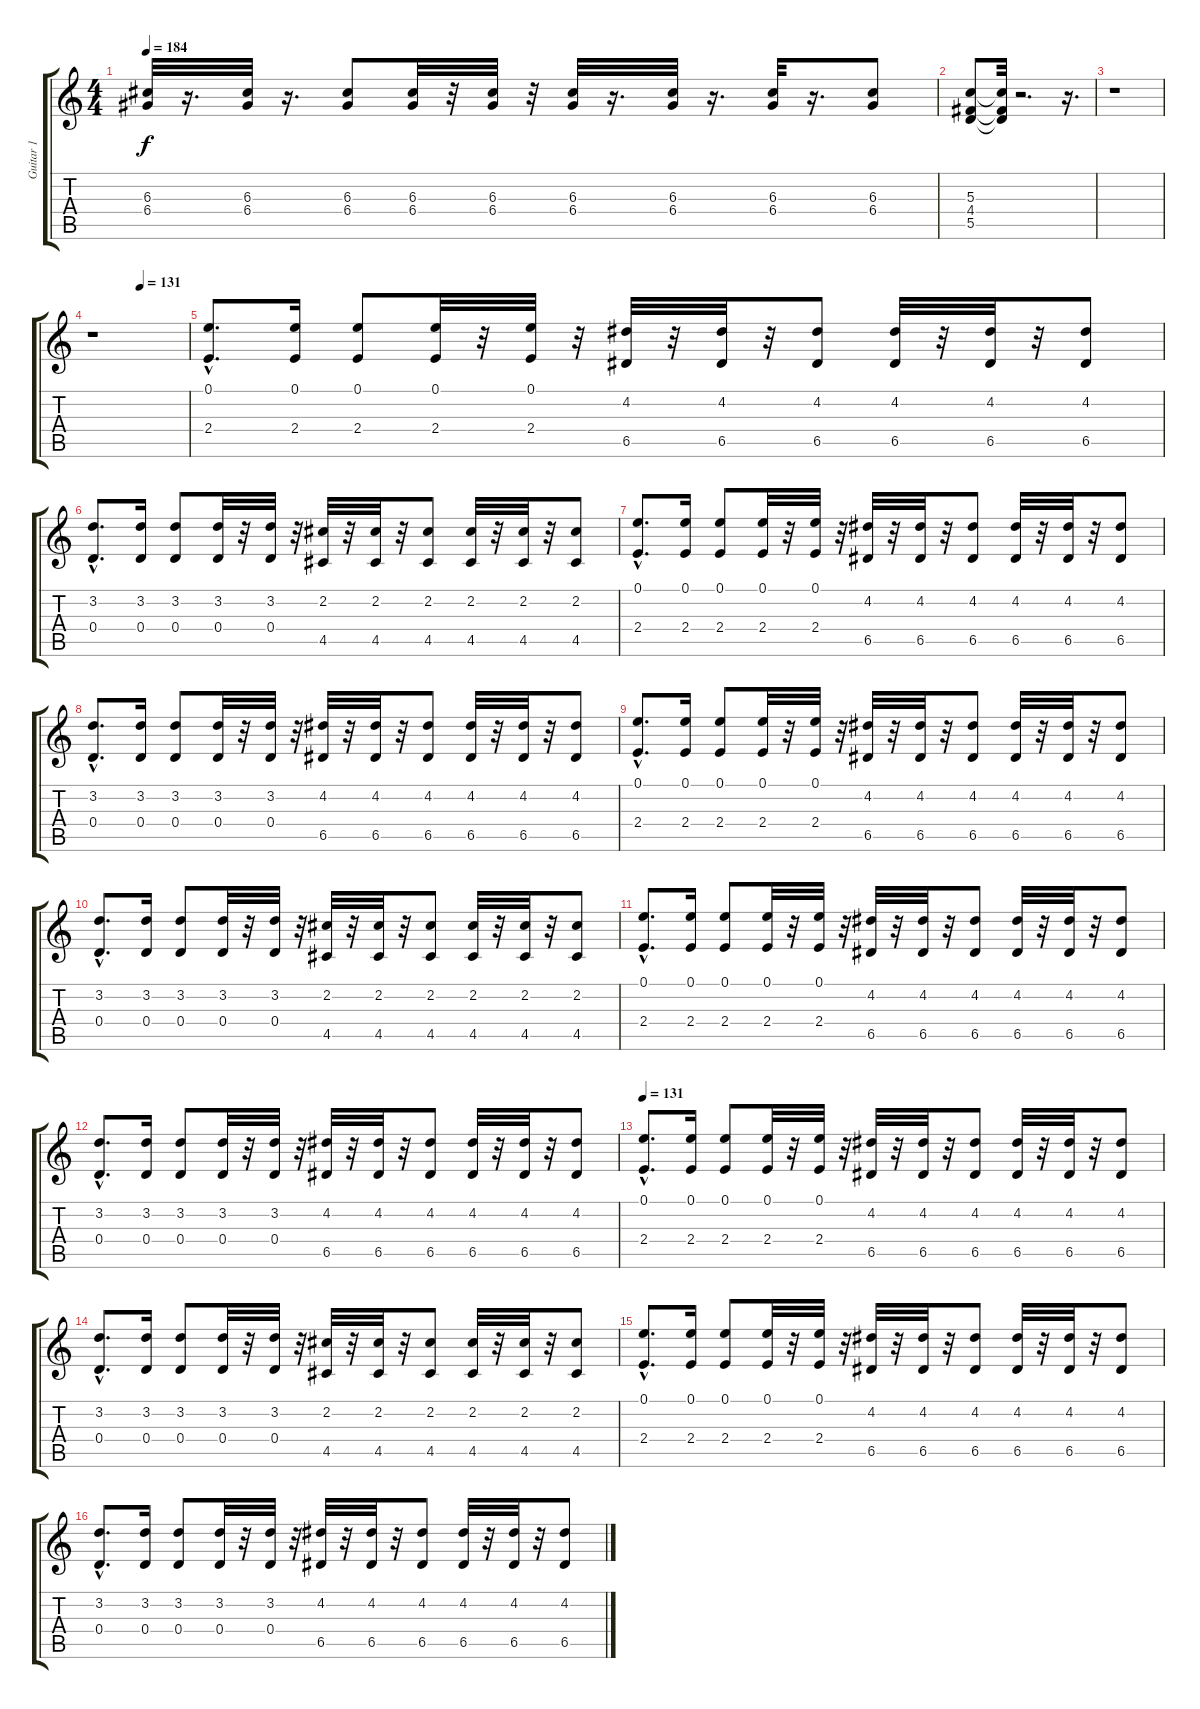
\track ("Guitar 1" "Guitar 1") {instrument distortionguitar}
\staff {score tabs}
\tuning (E4 B3 G3 D3 A2 E2) {hide}
\ts (4 4)
\tempo 184
\clef g2
\ks c
(6.3 6.4).32{dy f} r.16{d} (6.3 6.4).32 r.16{d} (6.3 6.4).8 (6.3 6.4).32 r.32 (6.3 6.4).32 r.32 (6.3 6.4).32 r.16{d} (6.3 6.4).32 r.16{d} (6.3 6.4).32 r.16{d} (6.3 6.4).8 |
(5.3 4.4 5.5).8 (5.3{t} 4.4{t} 5.5{t}).32 r.2{d} r.16{d} |
r.1 |
\tempo (131 0.5)
r.1 |
(0.1{hac} 2.4{hac}).8{d} (0.1 2.4).16 (0.1 2.4).8 (0.1 2.4).32 r.32 (0.1 2.4).32 r.32 (4.2 6.5).32 r.32 (4.2 6.5).32 r.32 (4.2 6.5).8 (4.2 6.5).32 r.32 (4.2 6.5).32 r.32 (4.2 6.5).8 |
(3.2{hac} 0.4{hac}).8{d} (3.2 0.4).16 (3.2 0.4).8 (3.2 0.4).32 r.32 (3.2 0.4).32 r.32 (2.2 4.5).32 r.32 (2.2 4.5).32 r.32 (2.2 4.5).8 (2.2 4.5).32 r.32 (2.2 4.5).32 r.32 (2.2 4.5).8 |
(0.1{hac} 2.4{hac}).8{d} (0.1 2.4).16 (0.1 2.4).8 (0.1 2.4).32 r.32 (0.1 2.4).32 r.32 (4.2 6.5).32 r.32 (4.2 6.5).32 r.32 (4.2 6.5).8 (4.2 6.5).32 r.32 (4.2 6.5).32 r.32 (4.2 6.5).8 |
(3.2{hac} 0.4{hac}).8{d} (3.2 0.4).16 (3.2 0.4).8 (3.2 0.4).32 r.32 (3.2 0.4).32 r.32 (4.2 6.5).32 r.32 (4.2 6.5).32 r.32 (4.2 6.5).8 (4.2 6.5).32 r.32 (4.2 6.5).32 r.32 (4.2 6.5).8 |
(0.1{hac} 2.4{hac}).8{d} (0.1 2.4).16 (0.1 2.4).8 (0.1 2.4).32 r.32 (0.1 2.4).32 r.32 (4.2 6.5).32 r.32 (4.2 6.5).32 r.32 (4.2 6.5).8 (4.2 6.5).32 r.32 (4.2 6.5).32 r.32 (4.2 6.5).8 |
(3.2{hac} 0.4{hac}).8{d} (3.2 0.4).16 (3.2 0.4).8 (3.2 0.4).32 r.32 (3.2 0.4).32 r.32 (2.2 4.5).32 r.32 (2.2 4.5).32 r.32 (2.2 4.5).8 (2.2 4.5).32 r.32 (2.2 4.5).32 r.32 (2.2 4.5).8 |
(0.1{hac} 2.4{hac}).8{d} (0.1 2.4).16 (0.1 2.4).8 (0.1 2.4).32 r.32 (0.1 2.4).32 r.32 (4.2 6.5).32 r.32 (4.2 6.5).32 r.32 (4.2 6.5).8 (4.2 6.5).32 r.32 (4.2 6.5).32 r.32 (4.2 6.5).8 |
(3.2{hac} 0.4{hac}).8{d} (3.2 0.4).16 (3.2 0.4).8 (3.2 0.4).32 r.32 (3.2 0.4).32 r.32 (4.2 6.5).32 r.32 (4.2 6.5).32 r.32 (4.2 6.5).8 (4.2 6.5).32 r.32 (4.2 6.5).32 r.32 (4.2 6.5).8 |
\tempo 131
(0.1{hac} 2.4{hac}).8{d} (0.1 2.4).16{volume 12} (0.1 2.4).8{volume 12} (0.1 2.4).32{volume 12} r.32 (0.1 2.4).32{volume 12} r.32 (4.2 6.5).32{volume 12} r.32 (4.2 6.5).32{volume 12} r.32 (4.2 6.5).8{volume 12} (4.2 6.5).32{volume 12} r.32 (4.2 6.5).32{volume 11} r.32 (4.2 6.5).8{volume 11} |
(3.2{hac} 0.4{hac}).8{d volume 11} (3.2 0.4).16{volume 11} (3.2 0.4).8{volume 11} (3.2 0.4).32{volume 10} r.32 (3.2 0.4).32{volume 10} r.32 (2.2 4.5).32{volume 10} r.32 (2.2 4.5).32{volume 10} r.32 (2.2 4.5).8{volume 10} (2.2 4.5).32{volume 10} r.32 (2.2 4.5).32{volume 10} r.32 (2.2 4.5).8{volume 10} |
(0.1{hac} 2.4{hac}).8{d volume 10} (0.1 2.4).16{volume 9} (0.1 2.4).8{volume 9} (0.1 2.4).32{volume 9} r.32 (0.1 2.4).32{volume 9} r.32 (4.2 6.5).32{volume 9} r.32 (4.2 6.5).32{volume 9} r.32 (4.2 6.5).8{volume 8} (4.2 6.5).32{volume 8} r.32 (4.2 6.5).32{volume 8} r.32 (4.2 6.5).8{volume 8} |
(3.2{hac} 0.4{hac}).8{d volume 8} (3.2 0.4).16{volume 8} (3.2 0.4).8{volume 8} (3.2 0.4).32{volume 7} r.32 (3.2 0.4).32{volume 7} r.32 (4.2 6.5).32{volume 7} r.32 (4.2 6.5).32{volume 7} r.32 (4.2 6.5).8{volume 7} (4.2 6.5).32{volume 7} r.32 (4.2 6.5).32{volume 7} r.32 (4.2 6.5).8{volume 7}
